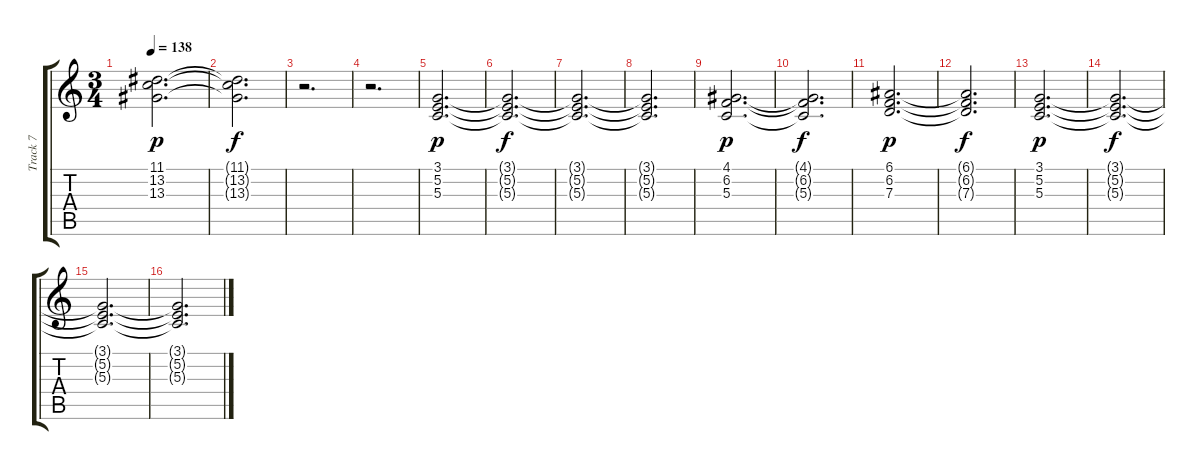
\track ("Track 7" "Track 7") {instrument stringensemble2}
\staff {score tabs}
\tuning (E4 B3 G3 D3 A2 E2) {hide}
\ts (3 4)
\tempo 138
\clef g2
\ks c
(11.1 13.2 13.3).2{d dy p} |
(11.1{t} 13.2{t} 13.3{t}).2{d dy f} |
r.2{d} |
r.2{d} |
(3.1 5.2 5.3).2{d dy p} |
(3.1{t} 5.2{t} 5.3{t}).2{d dy f} |
(3.1{t} 5.2{t} 5.3{t}).2{d} |
(3.1{t} 5.2{t} 5.3{t}).2{d} |
(4.1 6.2 5.3).2{d dy p} |
(4.1{t} 6.2{t} 5.3{t}).2{d dy f} |
(6.1 6.2 7.3).2{d dy p} |
(6.1{t} 6.2{t} 7.3{t}).2{d dy f} |
(3.1 5.2 5.3).2{d dy p} |
(3.1{t} 5.2{t} 5.3{t}).2{d dy f} |
(3.1{t} 5.2{t} 5.3{t}).2{d} |
(3.1{t} 5.2{t} 5.3{t}).2{d}
